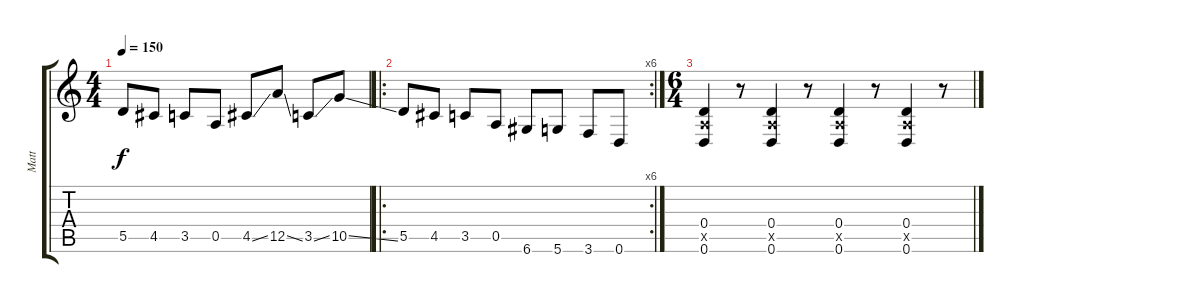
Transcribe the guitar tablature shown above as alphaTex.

\track ("Matt" "Matt") {instrument overdrivenguitar}
\staff {score tabs}
\tuning (E4 B3 G3 D3 A2 D2) {hide}
\ts (4 4)
\tempo 150
\clef g2
\ks c
5.5.8{dy f} 4.5.8 3.5.8 0.5.8 4.5{ss}.8 12.5{ss}.8 3.5{ss}.8 10.5{ss}.8 |
\ro
\rc 6
5.5.8 4.5.8 3.5.8 0.5.8 6.6.8 5.6.8 3.6.8 0.6.8 |
\ts (6 4)
(0.4 0.5{x} 0.6).4 r.8 (0.4 0.5{x} 0.6).4 r.8 (0.4 0.5{x} 0.6).4 r.8 (0.4 0.5{x} 0.6).4 r.8
